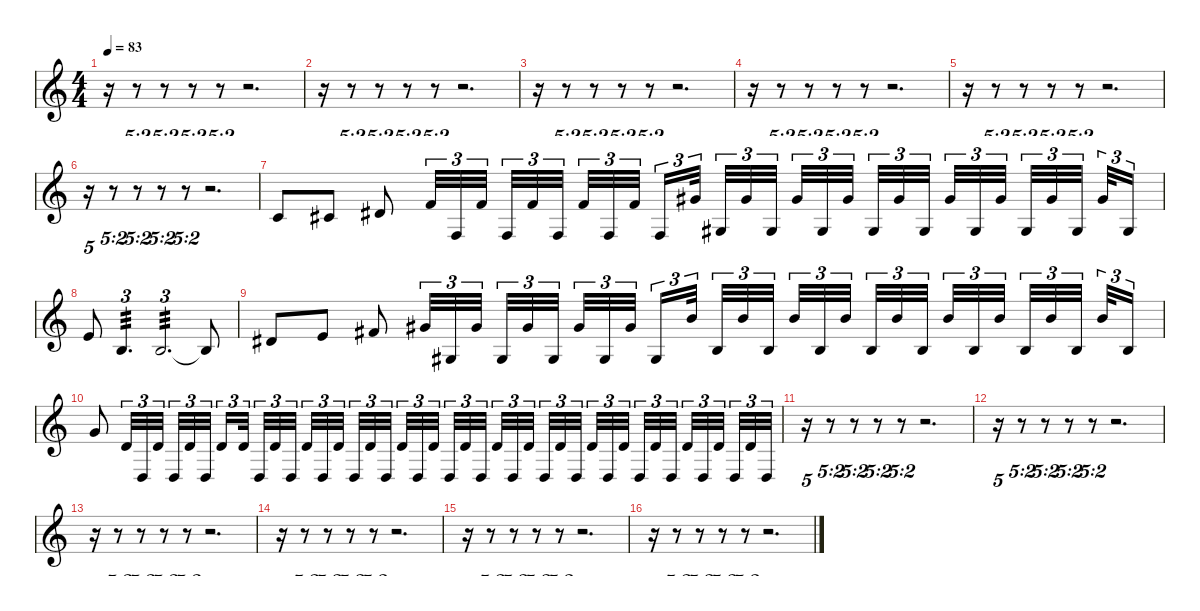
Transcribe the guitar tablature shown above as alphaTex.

\defaultSystemsLayout 4
\hideDynamics
\bracketExtendMode nobrackets
\singleTrackTrackNamePolicy hidden
\multiTrackTrackNamePolicy hidden
\firstSystemTrackNameMode fullname
\firstSystemTrackNameOrientation horizontal
\otherSystemsTrackNameOrientation horizontal
\track ("Xylophone" "mar.") {instrument marimba}
\staff {score}
\tuning (E4 B3 G3 D3 A2 E2)
\displaytranspose -12
\ts (4 4)
\tempo 83
\clef g2
\ks c
r.16{tu (5 4) dy f beam Down} r.8{tu (5 2) beam Down} r.8{tu (5 2) beam Down} r.8{tu (5 2) beam Down} r.8{tu (5 2) beam Down} r.2{d beam Down} |
r.16{tu (5 4) beam Down} r.8{tu (5 2) beam Down} r.8{tu (5 2) beam Down} r.8{tu (5 2) beam Down} r.8{tu (5 2) beam Down} r.2{d beam Down} |
r.16{tu (5 4) beam Down} r.8{tu (5 2) beam Down} r.8{tu (5 2) beam Down} r.8{tu (5 2) beam Down} r.8{tu (5 2) beam Down} r.2{d beam Down} |
r.16{tu (5 4) beam Down} r.8{tu (5 2) beam Down} r.8{tu (5 2) beam Down} r.8{tu (5 2) beam Down} r.8{tu (5 2) beam Down} r.2{d beam Down} |
r.16{tu (5 4) beam Down} r.8{tu (5 2) beam Down} r.8{tu (5 2) beam Down} r.8{tu (5 2) beam Down} r.8{tu (5 2) beam Down} r.2{d beam Down} |
r.16{tu (5 4) beam Down} r.8{tu (5 2) beam Down} r.8{tu (5 2) beam Down} r.8{tu (5 2) beam Down} r.8{tu (5 2) beam Down} r.2{d beam Down} |
13.2.8{beam Up} 14.2{acc #}.8{beam Up} 16.2{acc #}.8{beam Up} 13.1.32{tu (3 2) beam Up} 6.2.32{tu (3 2) dy mf beam Up} 13.1.32{tu (3 2) beam Up} 6.2.32{tu (3 2) beam Up} 13.1.32{tu (3 2) dy mp beam Up} 6.2.32{tu (3 2) beam Up} 13.1.32{tu (3 2) beam Up} 6.2.32{tu (3 2) beam Up} 13.1.32{tu (3 2) beam Up} 6.2.16{tu (3 2) beam Up} 16.1{acc #}.32{tu (3 2) dy f beam Up} 9.2{acc #}.32{tu (3 2) dy mf beam Up} 16.1{acc #}.32{tu (3 2) beam Up} 9.2{acc #}.32{tu (3 2) beam Up} 16.1{acc #}.32{tu (3 2) dy mp beam Up} 9.2{acc #}.32{tu (3 2) beam Up} 16.1{acc #}.32{tu (3 2) beam Up} 9.2{acc #}.32{tu (3 2) beam Up} 16.1{acc #}.32{tu (3 2) beam Up} 9.2{acc #}.32{tu (3 2) beam Up} 16.1{acc #}.32{tu (3 2) beam Up} 9.2{acc #}.32{tu (3 2) beam Up} 16.1{acc #}.32{tu (3 2) beam Up} 9.2{acc #}.32{tu (3 2) beam Up} 16.1{acc #}.32{tu (3 2) beam Up} 9.2{acc #}.32{tu (3 2) beam Up} 16.1{acc #}.32{tu (3 2) beam Up} 9.2{acc #}.16{tu (3 2) beam Up} |
17.2.8{dy f beam Up} 16.3.4{d tu (3 2) tp 3 beam Up} 16.3.2{d tu (3 2) tp 3 beam Up} 16.3{t}.8{beam Up} |
16.2{acc #}.8{beam Up} 17.2.8{beam Up} 19.2{acc #}.8{beam Up} 16.1{acc #}.32{tu (3 2) beam Up} 9.2{acc #}.32{tu (3 2) dy mf beam Up} 16.1{acc #}.32{tu (3 2) dy mp beam Up} 9.2{acc #}.32{tu (3 2) beam Up} 16.1{acc #}.32{tu (3 2) beam Up} 9.2{acc #}.32{tu (3 2) beam Up} 16.1{acc #}.32{tu (3 2) beam Up} 9.2{acc #}.32{tu (3 2) beam Up} 16.1{acc #}.32{tu (3 2) beam Up} 9.2{acc #}.16{tu (3 2) beam Up} 19.1.32{tu (3 2) dy f beam Up} 12.2.32{tu (3 2) dy mf beam Up} 19.1.32{tu (3 2) beam Up} 12.2.32{tu (3 2) beam Up} 19.1.32{tu (3 2) dy mp beam Up} 12.2.32{tu (3 2) beam Up} 19.1.32{tu (3 2) beam Up} 12.2.32{tu (3 2) beam Up} 19.1.32{tu (3 2) beam Up} 12.2.32{tu (3 2) beam Up} 19.1.32{tu (3 2) beam Up} 12.2.32{tu (3 2) beam Up} 19.1.32{tu (3 2) beam Up} 12.2.32{tu (3 2) beam Up} 19.1.32{tu (3 2) beam Up} 12.2.32{tu (3 2) beam Up} 19.1.32{tu (3 2) beam Up} 12.2.16{tu (3 2) beam Up} |
20.2.8{dy f beam Up} 19.3.32{tu (3 2) beam Up} 12.4.32{tu (3 2) dy mf beam Up} 19.3.32{tu (3 2) beam Up} 12.4.32{tu (3 2) dy mp beam Up} 19.3.32{tu (3 2) beam Up} 12.4.32{tu (3 2) beam Up} 19.3.16{tu (3 2) beam Up} 19.3.32{tu (3 2) dy f beam Up} 12.4.32{tu (3 2) dy mf beam Up} 19.3.32{tu (3 2) beam Up} 12.4.32{tu (3 2) beam Up} 19.3.32{tu (3 2) dy mp beam Up} 12.4.32{tu (3 2) beam Up} 19.3.32{tu (3 2) beam Up} 12.4.32{tu (3 2) beam Up} 19.3.32{tu (3 2) beam Up} 12.4.32{tu (3 2) beam Up} 19.3.32{tu (3 2) beam Up} 12.4.32{tu (3 2) beam Up} 19.3.32{tu (3 2) beam Up} 12.4.32{tu (3 2) beam Up} 19.3.32{tu (3 2) beam Up} 12.4.32{tu (3 2) beam Up} 19.3.32{tu (3 2) beam Up} 12.4.32{tu (3 2) beam Up} 19.3.32{tu (3 2) beam Up} 12.4.32{tu (3 2) beam Up} 19.3.32{tu (3 2) beam Up} 12.4.32{tu (3 2) beam Up} 19.3.32{tu (3 2) beam Up} 12.4.32{tu (3 2) beam Up} 19.3.32{tu (3 2) beam Up} 12.4.32{tu (3 2) beam Up} 19.3.32{tu (3 2) beam Up} 12.4.32{tu (3 2) beam Up} 19.3.32{tu (3 2) beam Up} 12.4.32{tu (3 2) beam Up} 19.3.32{tu (3 2) beam Up} 12.4.32{tu (3 2) beam Up} 19.3.32{tu (3 2) beam Up} 12.4.32{tu (3 2) beam Up} |
r.16{tu (5 4) beam Down} r.8{tu (5 2) beam Down} r.8{tu (5 2) beam Down} r.8{tu (5 2) beam Down} r.8{tu (5 2) beam Down} r.2{d beam Down} |
r.16{tu (5 4) beam Down} r.8{tu (5 2) beam Down} r.8{tu (5 2) beam Down} r.8{tu (5 2) beam Down} r.8{tu (5 2) beam Down} r.2{d beam Down} |
r.16{tu (5 4) beam Down} r.8{tu (5 2) beam Down} r.8{tu (5 2) beam Down} r.8{tu (5 2) beam Down} r.8{tu (5 2) beam Down} r.2{d beam Down} |
r.16{tu (5 4) beam Down} r.8{tu (5 2) beam Down} r.8{tu (5 2) beam Down} r.8{tu (5 2) beam Down} r.8{tu (5 2) beam Down} r.2{d beam Down} |
r.16{tu (5 4) beam Down} r.8{tu (5 2) beam Down} r.8{tu (5 2) beam Down} r.8{tu (5 2) beam Down} r.8{tu (5 2) beam Down} r.2{d beam Down} |
r.16{tu (5 4) beam Down} r.8{tu (5 2) beam Down} r.8{tu (5 2) beam Down} r.8{tu (5 2) beam Down} r.8{tu (5 2) beam Down} r.2{d beam Down}
